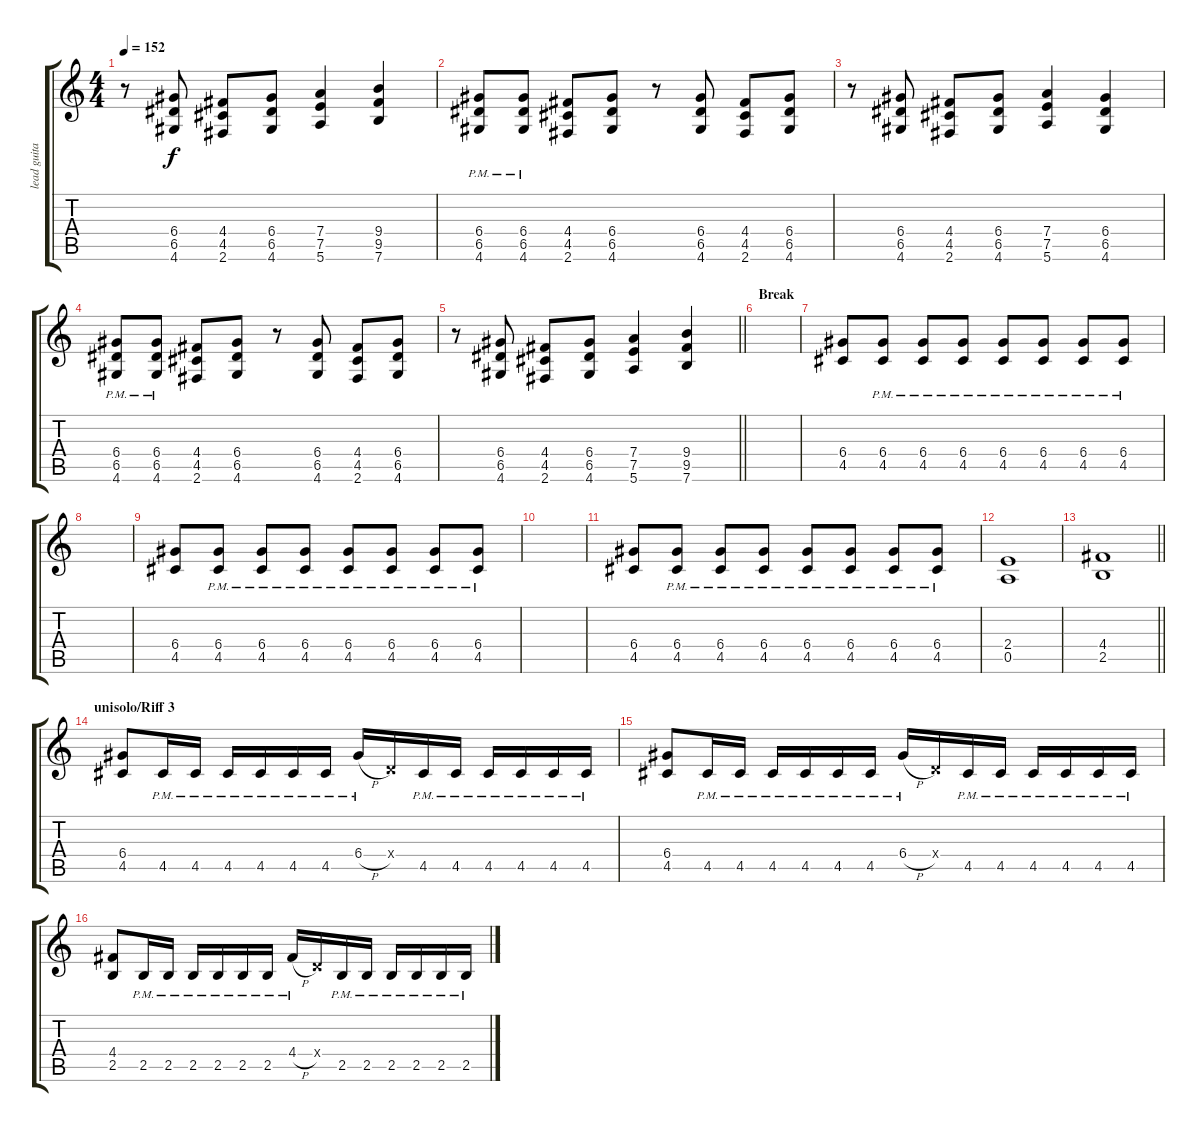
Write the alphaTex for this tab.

\track ("lead guitar" "lead guita") {instrument distortionguitar}
\staff {score tabs}
\tuning (E4 B3 G3 D3 A2 E2) {hide}
\ts (4 4)
\tempo 152
\clef g2
\ks c
r.8{dy f} (6.4 6.5 4.6).8 (4.4 4.5 2.6).8 (6.4 6.5 4.6).8 (7.4 7.5 5.6).4 (9.4 9.5 7.6).4 |
(6.4{pm} 6.5{pm} 4.6{pm}).8 (6.4{pm} 6.5{pm} 4.6{pm}).8 (4.4 4.5 2.6).8 (6.4 6.5 4.6).8 r.8 (6.4 6.5 4.6).8 (4.4 4.5 2.6).8 (6.4 6.5 4.6).8 |
r.8 (6.4 6.5 4.6).8 (4.4 4.5 2.6).8 (6.4 6.5 4.6).8 (7.4 7.5 5.6).4 (6.4 6.5 4.6).4 |
(6.4{pm} 6.5{pm} 4.6{pm}).8 (6.4{pm} 6.5{pm} 4.6{pm}).8 (4.4 4.5 2.6).8 (6.4 6.5 4.6).8 r.8 (6.4 6.5 4.6).8 (4.4 4.5 2.6).8 (6.4 6.5 4.6).8 |
\barLineRight lightlight
r.8 (6.4 6.5 4.6).8 (4.4 4.5 2.6).8 (6.4 6.5 4.6).8 (7.4 7.5 5.6).4 (9.4 9.5 7.6).4 |
\section ("" "Break")
|
(6.4 4.5).8 (6.4{pm} 4.5{pm}).8 (6.4{pm} 4.5{pm}).8 (6.4{pm} 4.5{pm}).8 (6.4{pm} 4.5{pm}).8 (6.4{pm} 4.5{pm}).8 (6.4{pm} 4.5{pm}).8 (6.4{pm} 4.5{pm}).8 |
|
(6.4 4.5).8 (6.4{pm} 4.5{pm}).8 (6.4{pm} 4.5{pm}).8 (6.4{pm} 4.5{pm}).8 (6.4{pm} 4.5{pm}).8 (6.4{pm} 4.5{pm}).8 (6.4{pm} 4.5{pm}).8 (6.4{pm} 4.5{pm}).8 |
|
(6.4 4.5).8 (6.4{pm} 4.5{pm}).8 (6.4{pm} 4.5{pm}).8 (6.4{pm} 4.5{pm}).8 (6.4{pm} 4.5{pm}).8 (6.4{pm} 4.5{pm}).8 (6.4{pm} 4.5{pm}).8 (6.4{pm} 4.5{pm}).8 |
(2.4 0.5).1 |
\barLineRight lightlight
(4.4 2.5).1 |
\section ("" "unisolo/Riff 3")
(6.4 4.5).8 4.5{pm}.16 4.5{pm}.16 4.5{pm}.16 4.5{pm}.16 4.5{pm}.16 4.5{pm}.16 6.4{h pm}.16 0.4{x}.16 4.5{pm}.16 4.5{pm}.16 4.5{pm}.16 4.5{pm}.16 4.5{pm}.16 4.5{pm}.16 |
(6.4 4.5).8 4.5{pm}.16 4.5{pm}.16 4.5{pm}.16 4.5{pm}.16 4.5{pm}.16 4.5{pm}.16 6.4{h pm}.16 0.4{x}.16 4.5{pm}.16 4.5{pm}.16 4.5{pm}.16 4.5{pm}.16 4.5{pm}.16 4.5{pm}.16 |
(4.4 2.5).8 2.5{pm}.16 2.5{pm}.16 2.5{pm}.16 2.5{pm}.16 2.5{pm}.16 2.5{pm}.16 4.4{h pm}.16 0.4{x}.16 2.5{pm}.16 2.5{pm}.16 2.5{pm}.16 2.5{pm}.16 2.5{pm}.16 2.5{pm}.16
